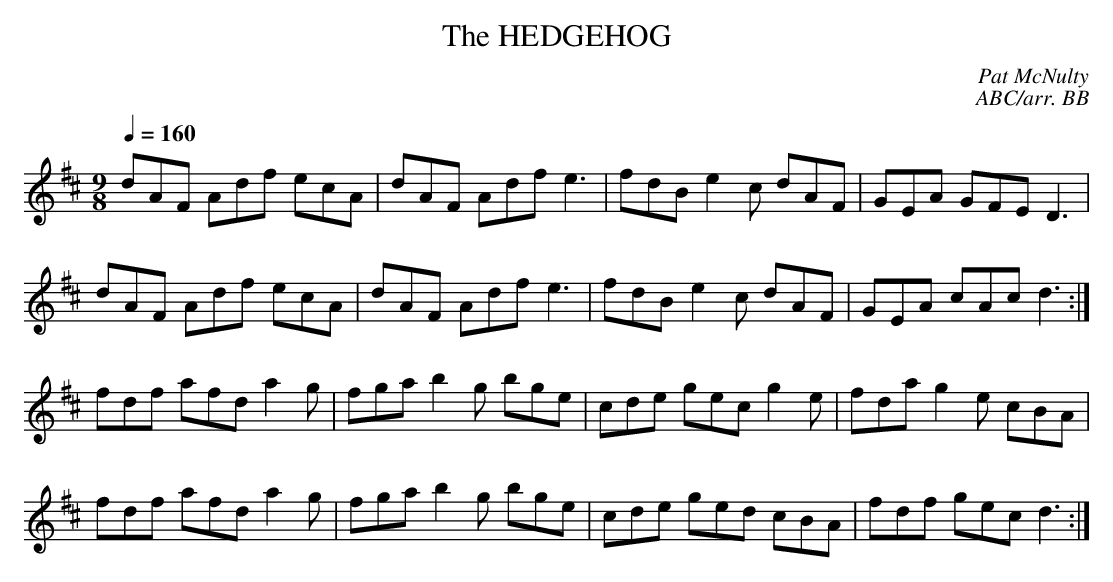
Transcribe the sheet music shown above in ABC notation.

X:1
T:HEDGEHOG, The
C:Pat McNulty
C:ABC/arr. BB
L:1/8
M:9/8
Q:1/4=160
K:D
dAF Adf ecA|dAF Adf e3|fdB e2 c dAF|GEA GFE D3|
dAF Adf ecA|dAF Adf e3|fdB e2 c dAF|GEA cAc d3:|
fdf afd a2g|fga b2g bge|cde gec g2e|fda g2 e cBA|
fdf afd a2g|fga b2g bge|cde ged cBA|fdf gec d3:|
